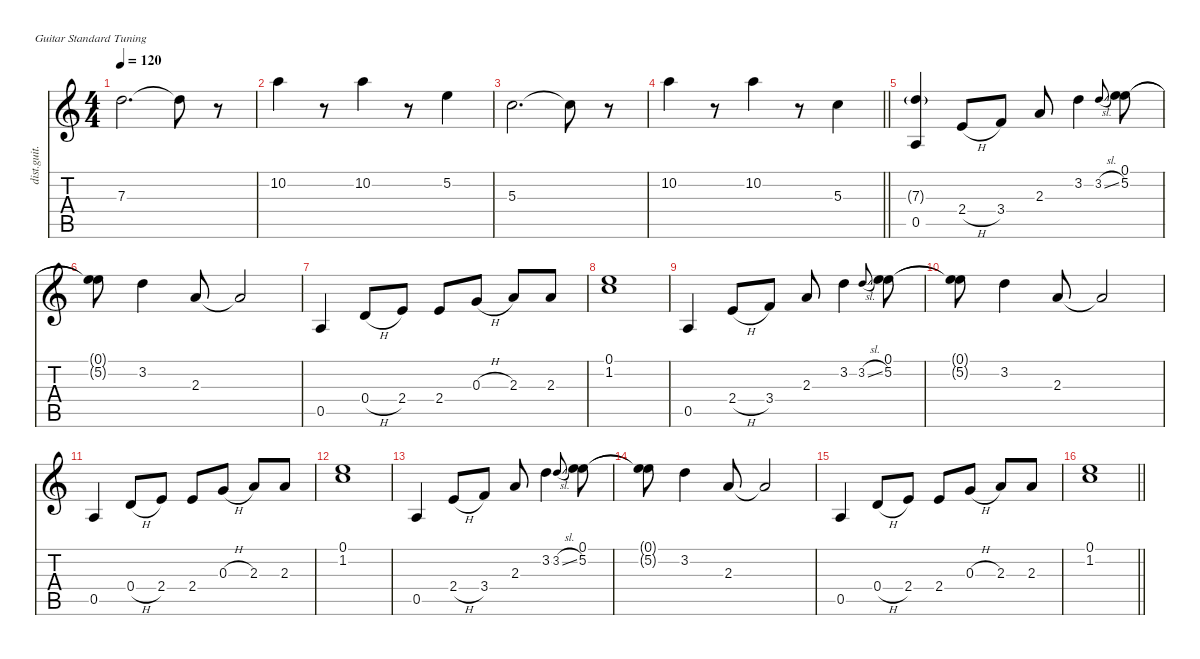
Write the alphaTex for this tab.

\defaultSystemsLayout 4
\hideDynamics
\bracketExtendMode nobrackets
\otherSystemsTrackNameOrientation horizontal
\track ("Guitar 1" "dist.guit.") {defaultSystemsLayout 4 mute instrument distortionguitar}
\staff {score tabs}
\tuning (E4 B3 G3 D3 A2 E2)
\ts (4 4)
\tempo 120
\clef g2
\ks c
7.3.2{d dy f beam Down} 7.3{t}.8{beam Down} r.8{beam Down} |
10.2.4{beam Down} r.8{beam Down} 10.2.4{beam Down} r.8{beam Down} 5.2.4{beam Down} |
5.3.2{d beam Down} 5.3{t}.8{beam Down} r.8{beam Down} |
\barLineRight lightlight
10.2.4{beam Down} r.8{beam Down} 10.2.4{beam Down} r.8{beam Down} 5.3.4{beam Down} |
(7.3{g} 0.5).4{instrument electricguitarclean beam Up} 2.4{h}.8{beam Up} 3.4.8{beam Up} 2.3.8{beam Up} 3.2.4{beam Down} 3.2{sl}.8{gr onbeat dy mf beam Up} (0.1 5.2).8{dy f beam Down} |
(5.2{t} 0.1{t}).8{beam Down} 3.2.4{beam Down} 2.3.8{beam Up} 2.3{t}.2{beam Up} |
0.5.4{beam Up} 0.4{h}.8{beam Up} 2.4.8{beam Up} 2.4.8{beam Up} 0.3{h}.8{beam Up} 2.3.8{beam Up} 2.3.8{beam Up} |
(0.1 1.2).1{beam Down} |
0.5.4{beam Up} 2.4{h}.8{beam Up} 3.4.8{beam Up} 2.3.8{beam Up} 3.2.4{beam Down} 3.2{sl}.8{gr onbeat dy mf beam Up} (0.1 5.2).8{dy f beam Down} |
(5.2{t} 0.1{t}).8{beam Down} 3.2.4{beam Down} 2.3.8{beam Up} 2.3{t}.2{beam Up} |
0.5.4{beam Up} 0.4{h}.8{beam Up} 2.4.8{beam Up} 2.4.8{beam Up} 0.3{h}.8{beam Up} 2.3.8{beam Up} 2.3.8{beam Up} |
(0.1 1.2).1{beam Down} |
0.5.4{beam Up} 2.4{h}.8{beam Up} 3.4.8{beam Up} 2.3.8{beam Up} 3.2.4{beam Down} 3.2{sl}.8{gr onbeat dy mf beam Up} (0.1 5.2).8{dy f beam Down} |
(5.2{t} 0.1{t}).8{beam Down} 3.2.4{beam Down} 2.3.8{beam Up} 2.3{t}.2{beam Up} |
0.5.4{beam Up} 0.4{h}.8{beam Up} 2.4.8{beam Up} 2.4.8{beam Up} 0.3{h}.8{beam Up} 2.3.8{beam Up} 2.3.8{beam Up} |
\barLineRight lightlight
(0.1 1.2).1{beam Down}
